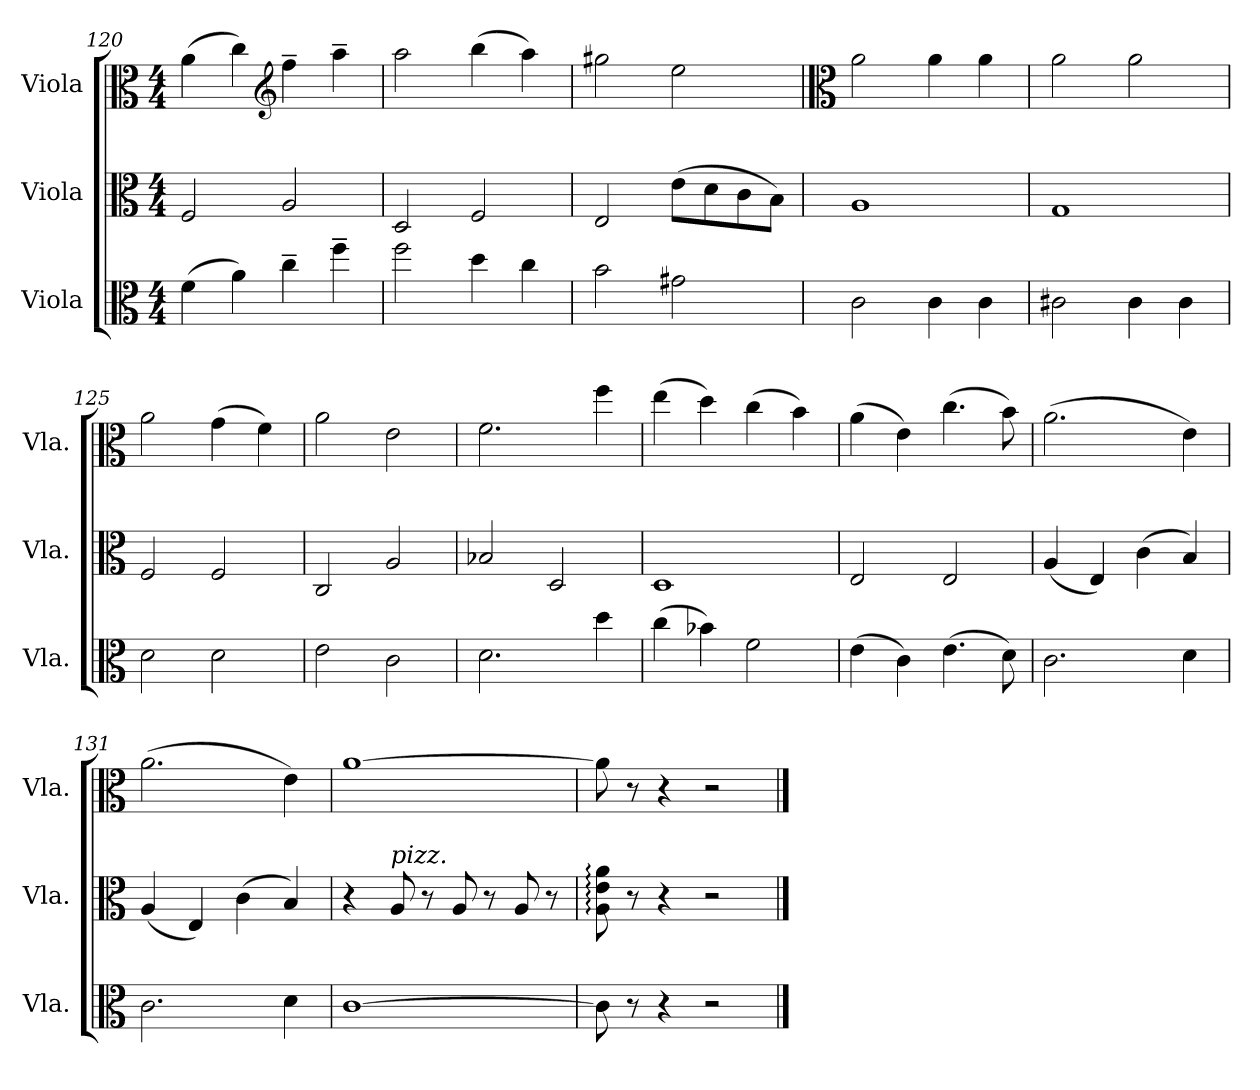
**kern	**kern	**kern
*part3	*part2	*part1
*staff3	*staff2	*staff1
*I"Viola	*I"Viola	*I"Viola
*I'Vla.	*I'Vla.	*I'Vla.
*clefC3	*clefC3	*clefC3
*k[]	*k[]	*k[]
*M4/4	*M4/4	*M4/4
=120	=120	=120
(4f\	2F/	(4a\
4a\)	.	4cc\)
*	*	*clefG2
4cc~\	2A/	4ff~\
4ff~\	.	4aa~\
=121	=121	=121
2ff\	2D/	2aa\
4dd\	2F/	(4bb\
4cc\	.	4aa\)
=122	=122	=122
2b\	2E/	2gg#X\
2g#X\	(8e\L	2ee\
.	8d\	.
.	8c\	.
.	8B\J)	.
=123	=123	=123
*	*	*clefC3
2c\	1A	2a\
4c\	.	4a\
4c\	.	4a\
=124	=124	=124
2c#X\	1G	2a\
4c#\	.	2a\
4c#\	.	.
=125	=125	=125
2d\	2F/	2a\
2d\	2F/	(4g\
.	.	4f\)
=126	=126	=126
2e\	2C/	2a\
2c\	2A/	2e\
=127	=127	=127
2.d\	2B-X/	2.f\
.	2D/	.
4dd\	.	4ff\
!!LO:LB:g=z
=128	=128	=128
(4cc\	1D	(4ee\
4b-X\)	.	4dd\)
2f\	.	(4cc\
.	.	4b\)
=129	=129	=129
(4e\	2E/	(4a\
4c\)	.	4e\)
(4.e\	2E/	(4.cc\
8d\)	.	8b\)
=130	=130	=130
2.c\	(4A/	(2.a\
.	4E/)	.
.	(4c\	.
4d\	4B/)	4e\)
=131	=131	=131
2.c\	(4A/	(2.a\
.	4E/)	.
.	(4c\	.
4d\	4B/)	4e\)
=132	=132	=132
[1c	4r	[1a
!	!LO:TX:a:i:t=pizz.	!
.	8A/	.
.	8r	.
.	8A/	.
.	8r	.
.	8A/	.
.	8r	.
=133	=133	=133
8c\]	8A\: 8e\: 8a\:	8a\]
8r	8r	8r
4r	4r	4r
2r	2r	2r
==	==	==
*-	*-	*-
